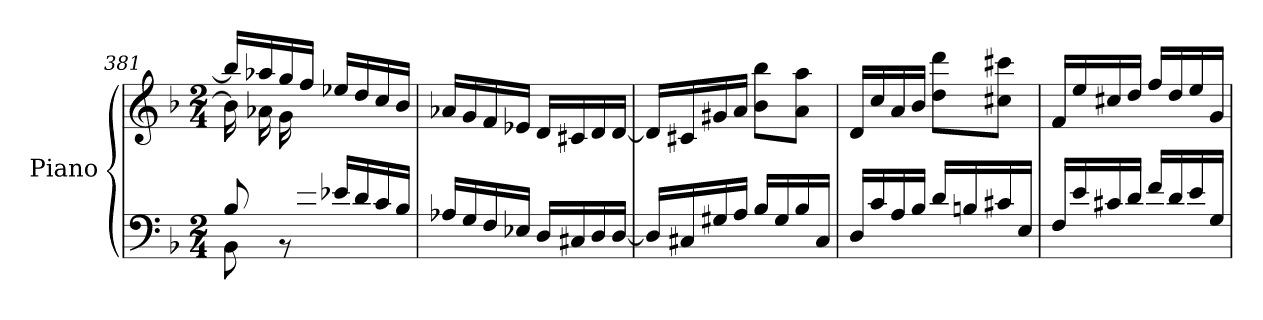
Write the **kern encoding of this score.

**kern	**kern
*part1	*part1
*staff2	*staff1
*I"Piano	*
*I'Pno	*
*clefF4	*clefG2
*k[b-]	*k[b-]
*M2/4	*M2/4
=381	=381
*^	*^
*	*^	*	*
8.ryy	8B-/	8BB-\	16bb-/LL]	16b-\LL]
.	.	.	16aa-X/	16a-X\
.	8r	8ryy	16gg/	16g\
16f/JJ	.	.	16ff/JJ	16ryy
4ryy	16e-X/LL	4ryy	16ee-X/LL	4ryy
.	16d/	.	16dd/	.
.	16c/	.	16cc/	.
.	16B-/JJ	.	16b-/JJ	.
*v	*v	*v	*	*
*	*v	*v
=382	=382
16A-X/LL	16a-X/LL
16G/	16g/
16F/	16f/
16E-X/JJ	16e-X/JJ
16D/LL	16d/LL
16C#X/	16c#X/
16D/	16d/
[16D/JJ	[16d/JJ
!!LO:PB:g=z
=383	=383
16D/LL]	16d/LL]
16C#X/	16c#X/
16G#X/	16g#X/
16A/JJ	16a/JJ
16B-/LL	8b-\ 8bb-\L
16G#/	.
16B-/	8a\ 8aa\J
16C#/JJ	.
=384	=384
16D/LL	16d/LL
16c/	16cc/
16A/	16a/
16B-/JJ	16b-/JJ
16d/LL	8dd\ 8ddd\L
16Bn/	.
16c#X/	8cc#X\ 8ccc#X\J
16E/JJ	.
=385	=385
16F/LL	16f/LL
16e/	16ee/
16c#X/	16cc#X/
16d/JJ	16dd/JJ
16f/LL	16ff/LL
16d/	16dd/
16e/	16ee/
16G/JJ	16g/JJ
=	=
*-	*-
